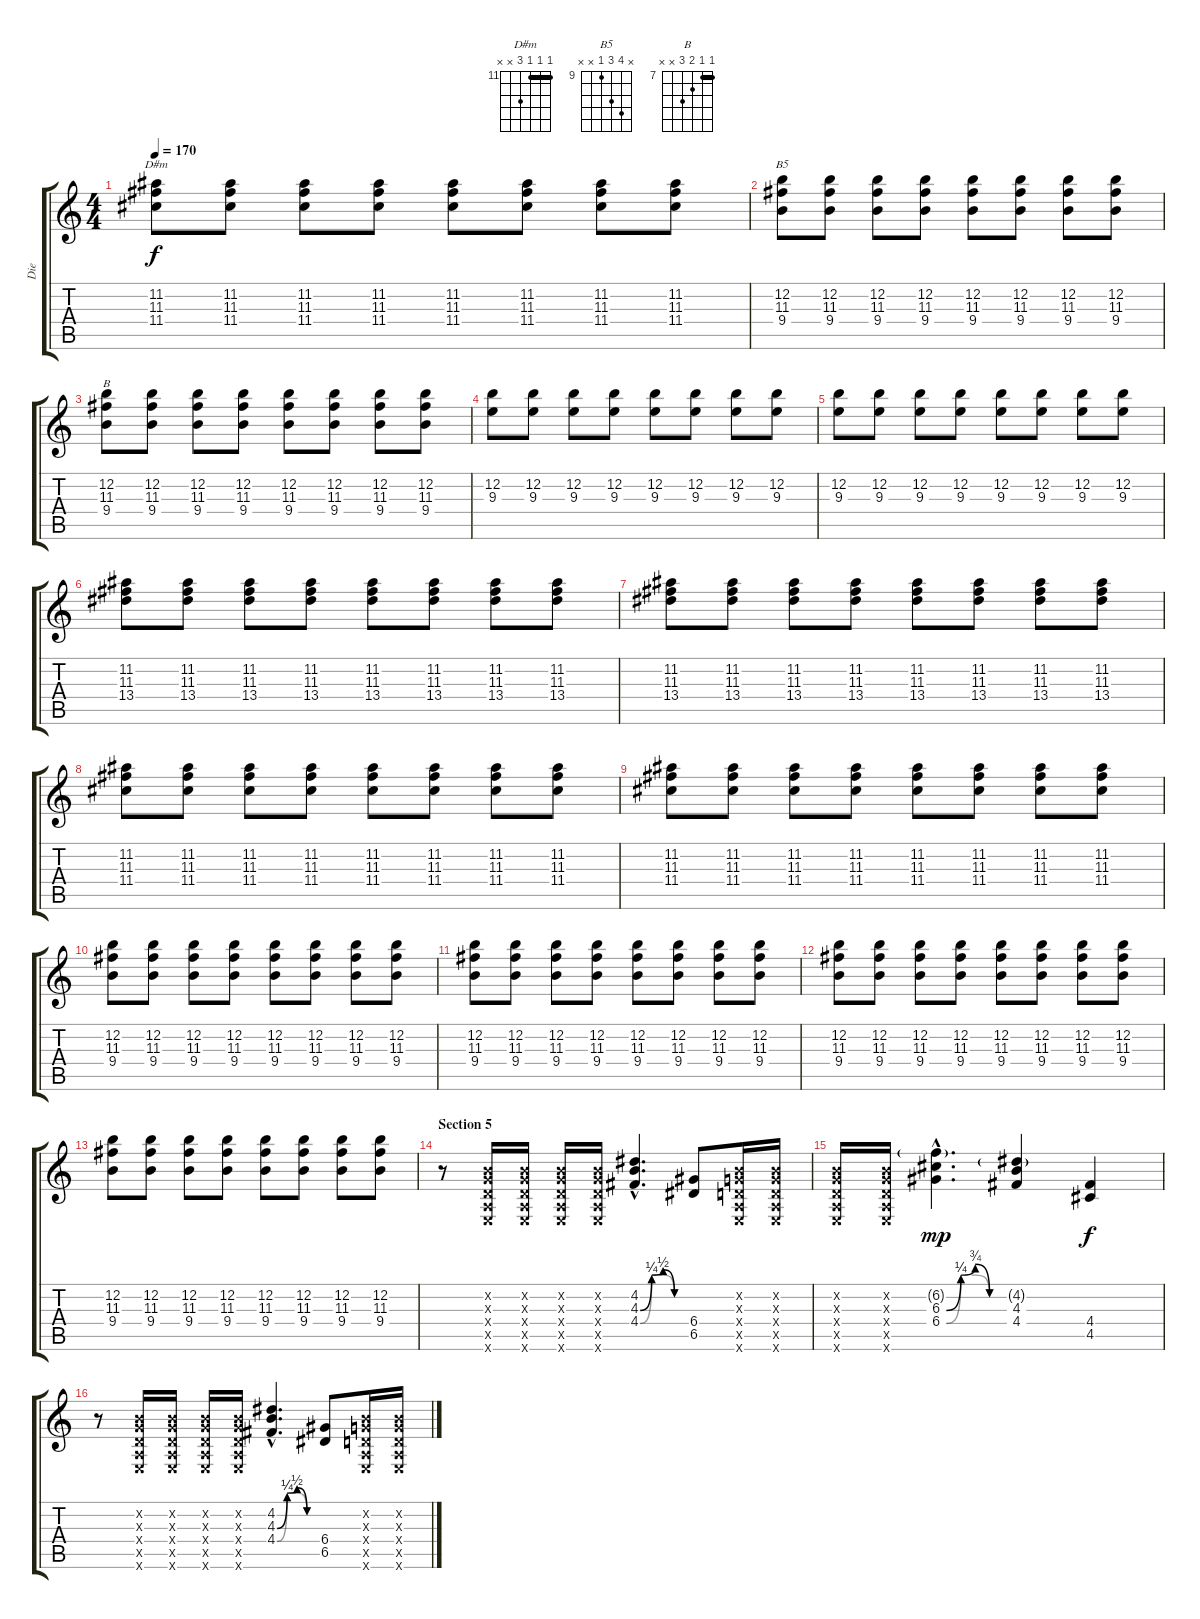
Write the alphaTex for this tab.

\track ("Die" "Die") {instrument overdrivenguitar}
\staff {score tabs}
\tuning (E4 B3 G3 D3 A2 E2) {hide}
\chord ("D#m" 11 11 11 13 x x) {firstfret 11 barre 11}
\chord ("B5" x 12 11 9 x x) {firstfret 9}
\chord ("B" 7 7 8 9 x x) {firstfret 7 barre 7}
\ts (4 4)
\tempo 170
\clef g2
\ks c
(11.2 11.3 11.4).8{ch "D#m" dy f} (11.2 11.3 11.4).8 (11.2 11.3 11.4).8 (11.2 11.3 11.4).8 (11.2 11.3 11.4).8 (11.2 11.3 11.4).8 (11.2 11.3 11.4).8 (11.2 11.3 11.4).8 |
(12.2 11.3 9.4).8{ch "B5"} (12.2 11.3 9.4).8 (12.2 11.3 9.4).8 (12.2 11.3 9.4).8 (12.2 11.3 9.4).8 (12.2 11.3 9.4).8 (12.2 11.3 9.4).8 (12.2 11.3 9.4).8 |
(12.2 11.3 9.4).8{ch "B"} (12.2 11.3 9.4).8 (12.2 11.3 9.4).8 (12.2 11.3 9.4).8 (12.2 11.3 9.4).8 (12.2 11.3 9.4).8 (12.2 11.3 9.4).8 (12.2 11.3 9.4).8 |
(12.2 9.3).8 (12.2 9.3).8 (12.2 9.3).8 (12.2 9.3).8 (12.2 9.3).8 (12.2 9.3).8 (12.2 9.3).8 (12.2 9.3).8 |
(12.2 9.3).8 (12.2 9.3).8 (12.2 9.3).8 (12.2 9.3).8 (12.2 9.3).8 (12.2 9.3).8 (12.2 9.3).8 (12.2 9.3).8 |
(11.2 11.3 13.4).8 (11.2 11.3 13.4).8 (11.2 11.3 13.4).8 (11.2 11.3 13.4).8 (11.2 11.3 13.4).8 (11.2 11.3 13.4).8 (11.2 11.3 13.4).8 (11.2 11.3 13.4).8 |
(11.2 11.3 13.4).8 (11.2 11.3 13.4).8 (11.2 11.3 13.4).8 (11.2 11.3 13.4).8 (11.2 11.3 13.4).8 (11.2 11.3 13.4).8 (11.2 11.3 13.4).8 (11.2 11.3 13.4).8 |
(11.2 11.3 11.4).8 (11.2 11.3 11.4).8 (11.2 11.3 11.4).8 (11.2 11.3 11.4).8 (11.2 11.3 11.4).8 (11.2 11.3 11.4).8 (11.2 11.3 11.4).8 (11.2 11.3 11.4).8 |
(11.2 11.3 11.4).8 (11.2 11.3 11.4).8 (11.2 11.3 11.4).8 (11.2 11.3 11.4).8 (11.2 11.3 11.4).8 (11.2 11.3 11.4).8 (11.2 11.3 11.4).8 (11.2 11.3 11.4).8 |
(12.2 11.3 9.4).8 (12.2 11.3 9.4).8 (12.2 11.3 9.4).8 (12.2 11.3 9.4).8 (12.2 11.3 9.4).8 (12.2 11.3 9.4).8 (12.2 11.3 9.4).8 (12.2 11.3 9.4).8 |
(12.2 11.3 9.4).8 (12.2 11.3 9.4).8 (12.2 11.3 9.4).8 (12.2 11.3 9.4).8 (12.2 11.3 9.4).8 (12.2 11.3 9.4).8 (12.2 11.3 9.4).8 (12.2 11.3 9.4).8 |
(12.2 11.3 9.4).8 (12.2 11.3 9.4).8 (12.2 11.3 9.4).8 (12.2 11.3 9.4).8 (12.2 11.3 9.4).8 (12.2 11.3 9.4).8 (12.2 11.3 9.4).8 (12.2 11.3 9.4).8 |
(12.2 11.3 9.4).8 (12.2 11.3 9.4).8 (12.2 11.3 9.4).8 (12.2 11.3 9.4).8 (12.2 11.3 9.4).8 (12.2 11.3 9.4).8 (12.2 11.3 9.4).8 (12.2 11.3 9.4).8 |
\section ("" "Section 5")
r.8 (0.2{x} 0.3{x} 0.4{x} 0.5{x} 0.6{x}).16 (0.2{x} 0.3{x} 0.4{x} 0.5{x} 0.6{x}).16 (0.2{x} 0.3{x} 0.4{x} 0.5{x} 0.6{x}).16 (0.2{x} 0.3{x} 0.4{x} 0.5{x} 0.6{x}).16 (4.2{hac} 4.3{be (custom 0 0 15 1 30 2 45 0 60 0) hac} 4.4{be (custom 0 0 15 1 30 1 45 0 60 0) hac}).4{d} (6.4 6.5).8 (0.2{x} 0.3{x} 0.4{x} 0.5{x} 0.6{x}).16 (0.2{x} 0.3{x} 0.4{x} 0.5{x} 0.6{x}).16 |
(0.2{x} 0.3{x} 0.4{x} 0.5{x} 0.6{x}).16 (0.2{x} 0.3{x} 0.4{x} 0.5{x} 0.6{x}).16 (6.2{g hac} 6.3{be (custom 0 0 15 1 30 3 45 0 60 0) hac} 6.4{be (custom 0 0 15 1 30 1 45 0 60 0) hac}).4{d dy mp} (4.2{g} 4.3 4.4).4 (4.4 4.5).4{dy f} |
r.8 (0.2{x} 0.3{x} 0.4{x} 0.5{x} 0.6{x}).16 (0.2{x} 0.3{x} 0.4{x} 0.5{x} 0.6{x}).16 (0.2{x} 0.3{x} 0.4{x} 0.5{x} 0.6{x}).16 (0.2{x} 0.3{x} 0.4{x} 0.5{x} 0.6{x}).16 (4.2{hac} 4.3{be (custom 0 0 15 1 30 2 45 0 60 0) hac} 4.4{be (custom 0 0 15 1 30 1 45 0 60 0) hac}).4{d} (6.4 6.5).8 (0.2{x} 0.3{x} 0.4{x} 0.5{x} 0.6{x}).16 (0.2{x} 0.3{x} 0.4{x} 0.5{x} 0.6{x}).16
